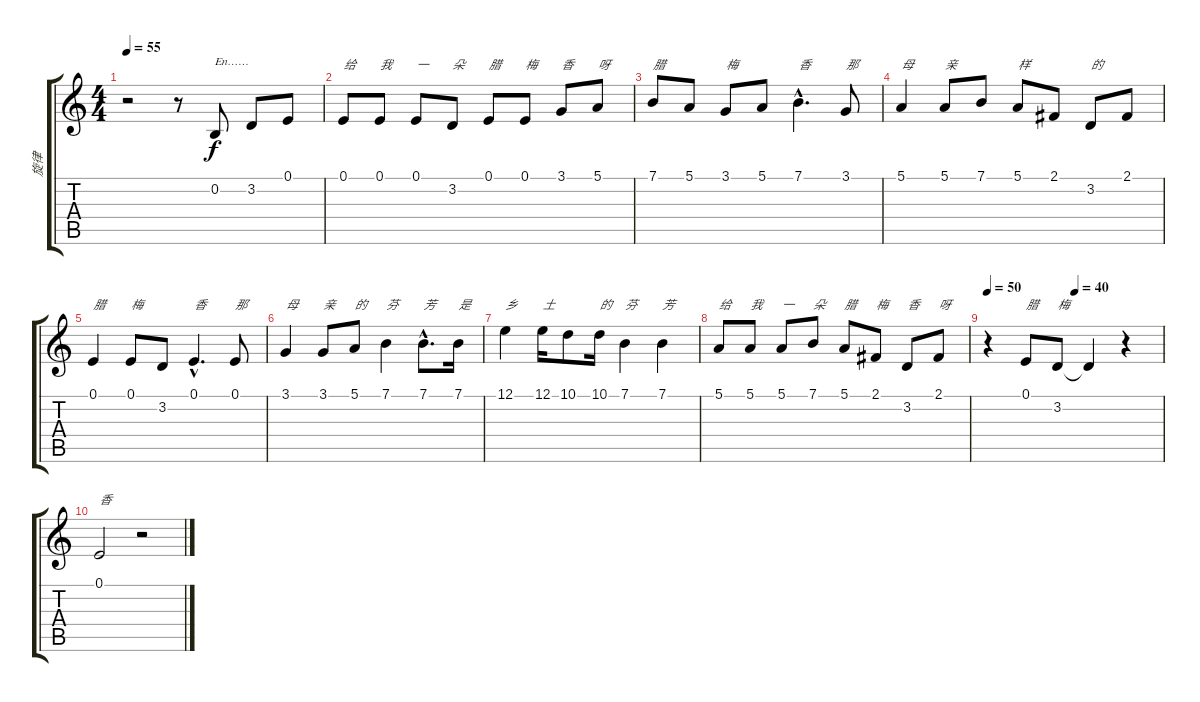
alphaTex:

\track ("旋律" "旋律") {instrument flute}
\staff {score tabs}
\tuning (E4 B3 G3 D3 A2 E2) {hide}
\ts (4 4)
\tempo 55
\clef g2
\ks c
r.2{dy f} r.8 0.2.8{txt "En……"} 3.2.8 0.1.8 |
0.1.8{txt "给"} 0.1.8{txt "我"} 0.1.8{txt "一"} 3.2.8{txt "朵"} 0.1.8{txt "腊"} 0.1.8{txt "梅"} 3.1.8{txt "香"} 5.1.8{txt "呀"} |
7.1.8{txt "腊"} 5.1.8 3.1.8{txt "梅"} 5.1.8 7.1{hac}.4{d txt "香"} 3.1.8{txt "那"} |
5.1.4{txt "母"} 5.1.8{txt "亲"} 7.1.8 5.1.8{txt "样"} 2.1.8 3.2.8{txt "的"} 2.1.8 |
0.1.4{txt "腊"} 0.1.8{txt "梅"} 3.2.8 0.1{hac}.4{d txt "香"} 0.1.8{txt "那"} |
3.1.4{txt "母"} 3.1.8{txt "亲"} 5.1.8{txt "的"} 7.1.4{txt "芬"} 7.1{hac}.8{d txt "芳"} 7.1.16{txt "是"} |
12.1.4{txt "乡"} 12.1.16{txt "土"} 10.1.8 10.1.16{txt "的"} 7.1.4{txt "芬"} 7.1.4{txt "芳"} |
5.1.8{txt "给"} 5.1.8{txt "我"} 5.1.8{txt "一"} 7.1.8{txt "朵"} 5.1.8{txt "腊"} 2.1.8{txt "梅"} 3.2.8{txt "香"} 2.1.8{txt "呀"} |
\tempo 50
\tempo (40 0.5)
r.4 0.1.8{txt "腊"} 3.2.8{txt "梅"} 3.2{t}.4 r.4 |
0.1.2{txt "香"} r.2
